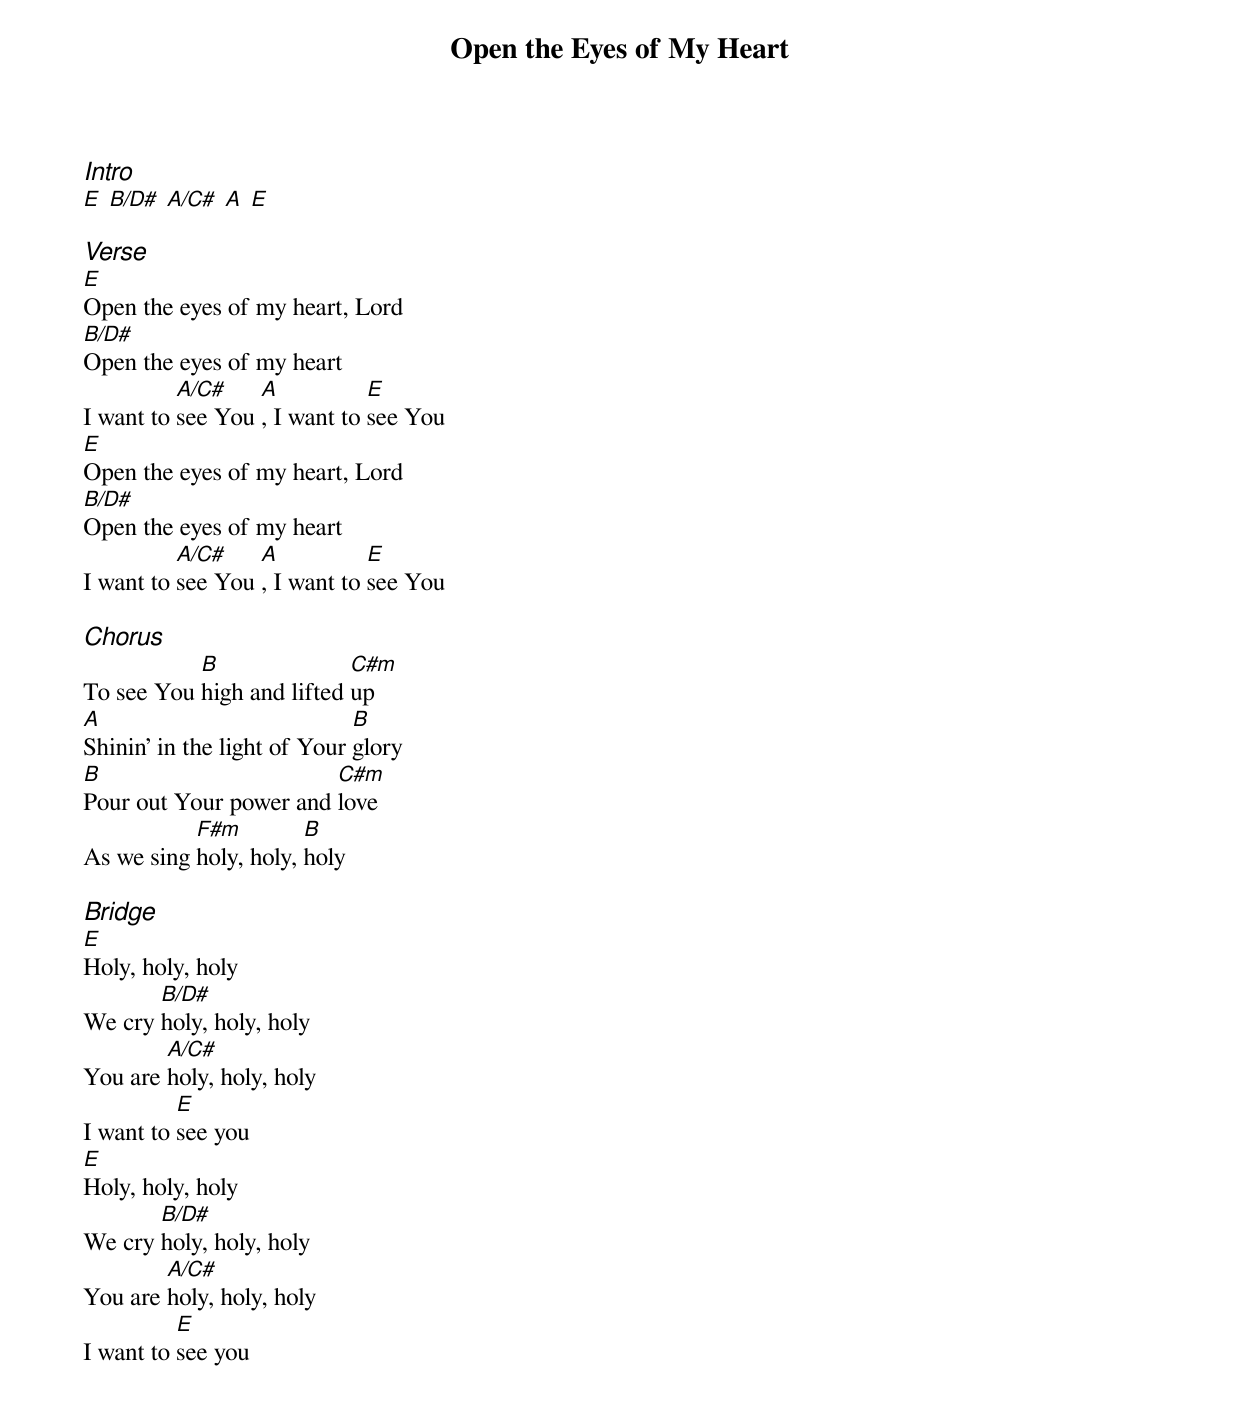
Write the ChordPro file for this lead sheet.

{title: Open the Eyes of My Heart}
{ng}
{columns: 1}

{ci:Intro}
[E] [B/D#] [A/C#] [A] [E]

{ci:Verse}
[E]Open the eyes of my heart, Lord
[B/D#]Open the eyes of my heart
I want to [A/C#]see You [A], I want to [E]see You
[E]Open the eyes of my heart, Lord
[B/D#]Open the eyes of my heart
I want to [A/C#]see You [A], I want to [E]see You

{ci:Chorus}
To see You [B]high and lifted [C#m]up
[A]Shinin' in the light of Your [B]glory
[B]Pour out Your power and [C#m]love
As we sing [F#m]holy, holy, [B]holy

{ci:Bridge}
[E]Holy, holy, holy
We cry [B/D#]holy, holy, holy
You are [A/C#]holy, holy, holy
I want to [E]see you
[E]Holy, holy, holy
We cry [B/D#]holy, holy, holy
You are [A/C#]holy, holy, holy
I want to [E]see you
